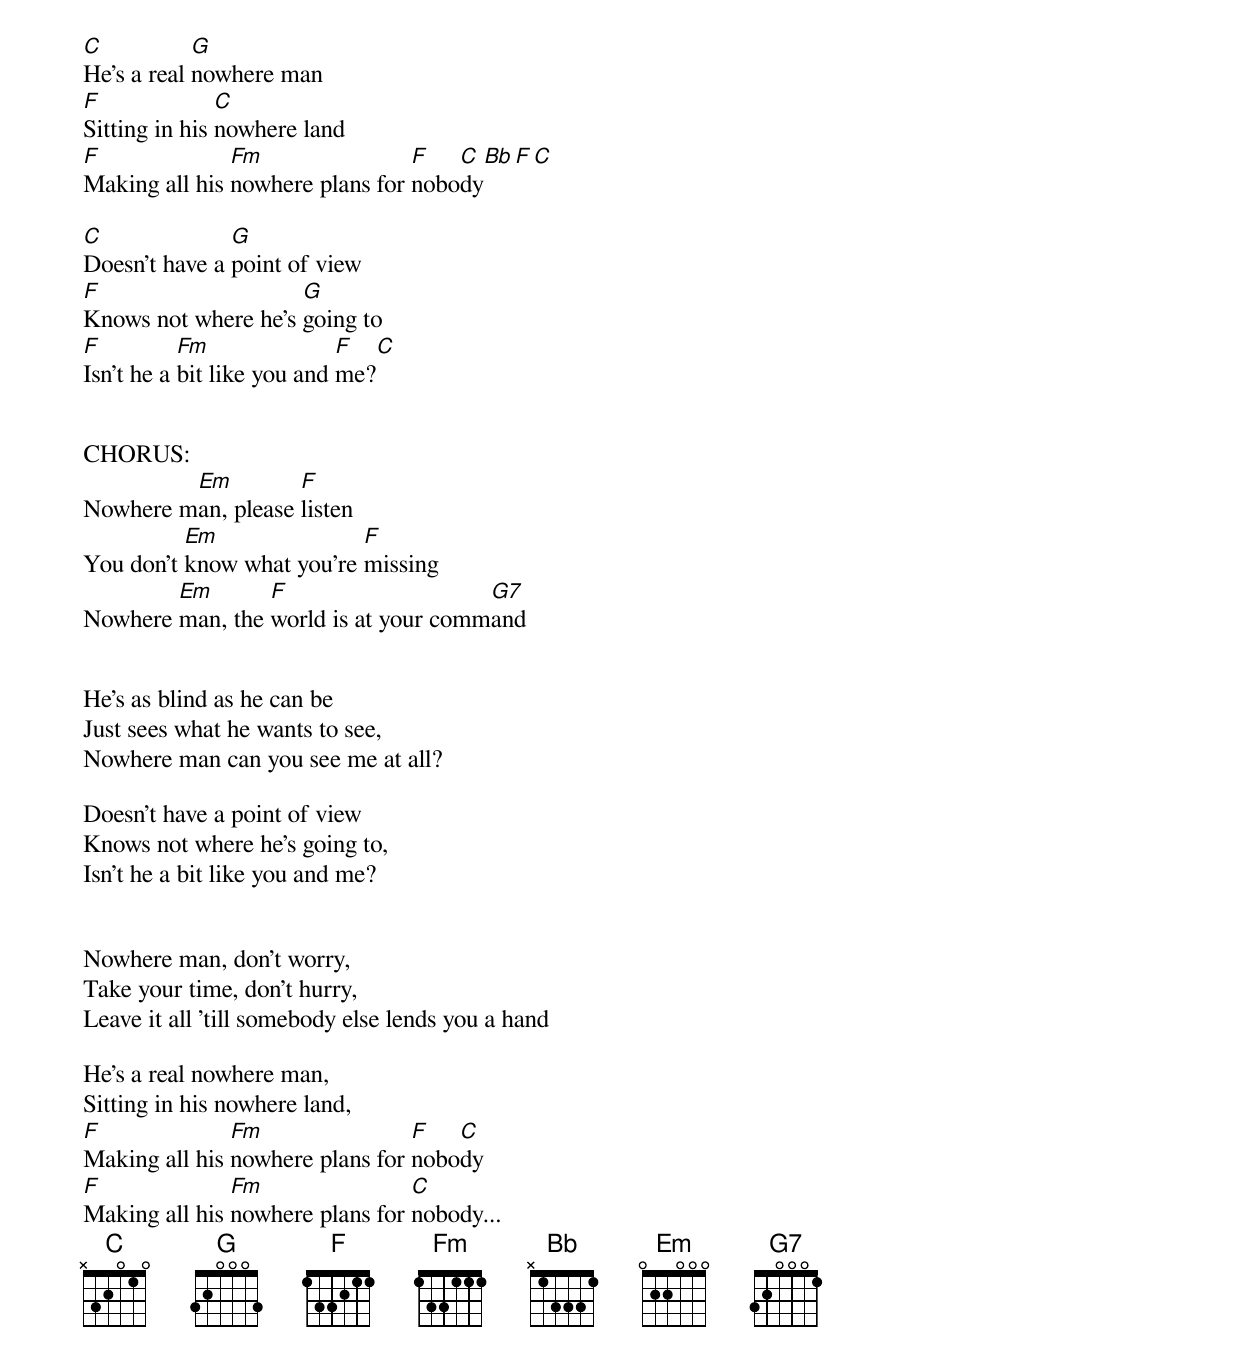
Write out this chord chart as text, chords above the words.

C           G
He's a real nowhere man
F              C
Sitting in his nowhere land
F              Fm                F   C    Bb  F  C
Making all his nowhere plans for nobody

C              G
Doesn't have a point of view
F                    G
Knows not where he's going to
F          Fm               F   C
Isn't he a bit like you and me?


CHORUS:
         Em         F
Nowhere man, please listen
          Em               F
You don't know what you're missing
        Em       F                    G7
Nowhere man, the world is at your command


He's as blind as he can be
Just sees what he wants to see,
Nowhere man can you see me at all?

Doesn't have a point of view
Knows not where he's going to,
Isn't he a bit like you and me?

<CHORUS>
Nowhere man, don't worry,
Take your time, don't hurry,
Leave it all 'till somebody else lends you a hand

He's a real nowhere man,
Sitting in his nowhere land,
F              Fm                F   C
Making all his nowhere plans for nobody
F              Fm                C
Making all his nowhere plans for nobody...
